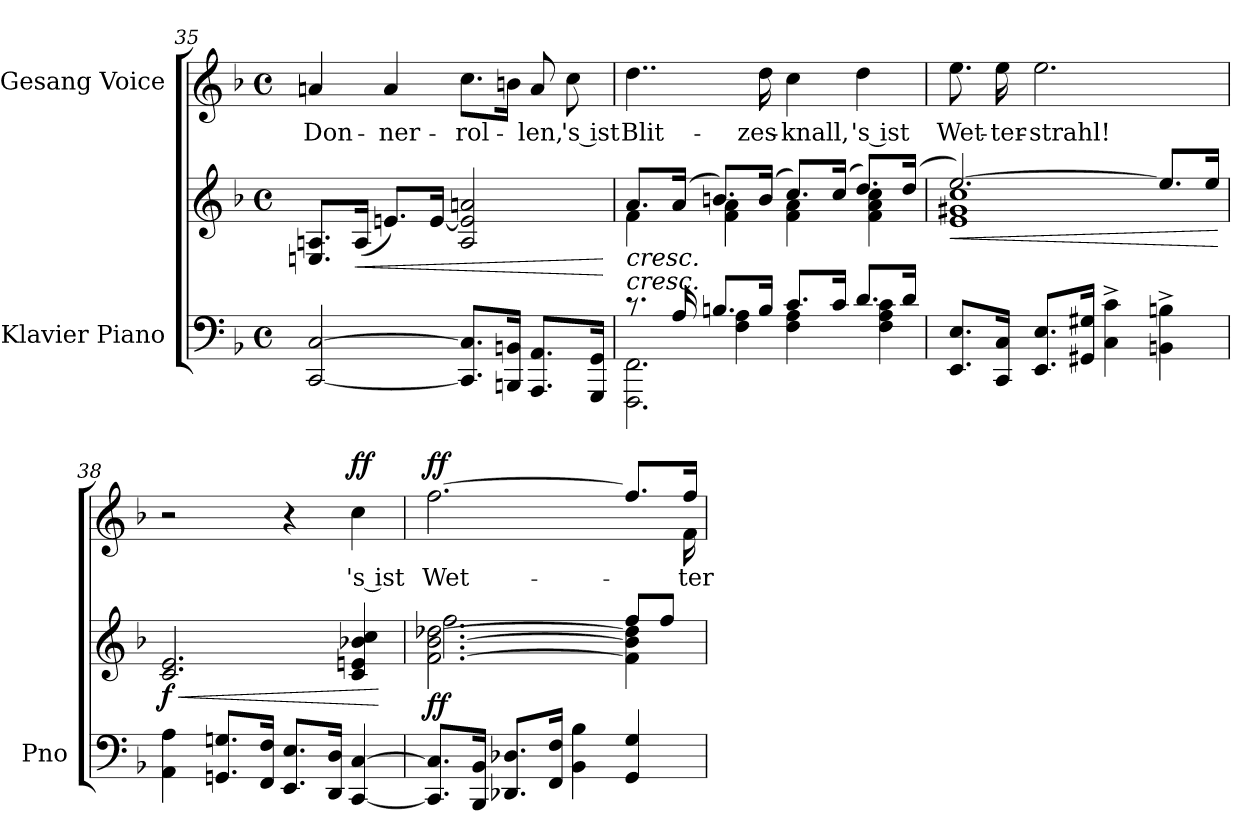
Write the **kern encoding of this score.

**kern	**kern	**dynam	**kern	**text	**dynam
*part2	*part2	*part2	*part1	*part1	*part1
*staff3	*staff2	*staff2/3	*staff1	*staff1	*staff1
*I"Klavier Piano	*	*	*I"Gesang Voice	*	*
*I'Pno	*	*	*	*	*
!!LO:LB:g=z
*clefF4	*clefG2	*	*clefG2	*	*
*k[b-]	*k[b-]	*	*k[b-]	*	*
*M4/4	*M4/4	*	*M4/4	*	*
*met(c)	*met(c)	*	*met(c)	*	*
=35	=35	=35	=35	=35	=35
!	!	!	!	!LO:LY:b	!
[2CC/ [2C/	8.En/ 8.An/L	.	4an/	Don-	.
!	!	!LO:HP:b	!	!	!
.	(16A/Jk	<	.	.	.
!	!	!	!	!LO:LY:b	!
.	8.en/L)	.	4a/	-ner-	.
.	[16e/Jk	.	.	.	.
!	!	!	!	!LO:LY:b	!
8.CC/] 8.C/]L	2A/ 2e/] 2an/	.	8.cc\L	-rol-	.
16BBBn/ 16BBn/Jk	.	.	16bn\Jk	.	.
!	!	!	!	!LO:LY:b	!
8.AAA/ 8.AA/L	.	.	8a/	-len,	.
!	!	!	!	!LO:LY:b	!
.	.	.	8cc\	's ist	.
16GGG/ 16GG/Jk	.	.	.	.	.
.	.	[	.	.	.
=36	=36	=36	=36	=36	=36
*^	*^	*	*	*	*
*	*^	*	*	*	*	*	*
!	!	!	!LO:TX:b:i:t=cresc.	!	!	!	!	!
!	!	!	!LO:TX:b:i:t=cresc.	!	!	!	!	!
!	!	!	!	!	!	!	!LO:LY:b	!
8.r	4ryy	2.FFF\ 2.FF\	8.a/L	4f\	.	4..dd\	Blit-	.
16A/	.	.	(16a/Jk	.	.	.	.	.
8.Bn/L	4F\ 4A\	.	8.bn/L)	4f\ 4a\	.	.	.	.
!	!	!	!	!	!	!	!LO:LY:b	!
16B/Jk	.	.	(16b/Jk	.	.	16dd\	-zes-	.
!	!	!	!	!	!	!	!LO:LY:b	!
8.c/L	4F\ 4A\	.	8.cc/L)	4f\ 4a\	.	4cc\	-knall,	.
16c/Jk	.	.	(16cc/Jk	.	.	.	.	.
!	!	!	!	!	!	!	!LO:LY:b	!
8.d/L	4F\ 4A\ 4c\	4ryy	8.dd/L)	4f\ 4a\ 4cc\	.	4dd\	's ist	.
16d/Jk	.	.	(16dd/Jk	.	.	.	.	.
*v	*v	*v	*	*	*	*	*	*
=37	=37	=37	=37	=37	=37	=37
*	*	*^	*	*	*	*
!	!	!	!	!LO:HP:b	!	!LO:LY:b	!
8.EE/ 8.E/L	[>2.ee/)	1cc	1e 1g#X	<	8.ee\	Wet-	.
!	!	!	!	!	!	!LO:LY:b	!
16CC/ 16C/Jk	.	.	.	.	16ee\	-ter-	.
!	!	!	!	!	!	!LO:LY:b	!
8.EE/ 8.E/L	.	.	.	.	2.ee\	-strahl!	.
16GG#X/ 16G#X/Jk	.	.	.	.	.	.	.
4C\^> 4c\^>	.	.	.	.	.	.	.
4BBn\^> 4Bn\^>	8.ee/L]	.	.	.	.	.	.
.	16ee/Jk	.	.	.	.	.	.
*	*v	*v	*v	*	*	*	*
.	.	[	.	.	.
=38	=38	=38	=38	=38	=38
!	!	!LO:HP:b	!	!	!
!	!	!LO:DY:n=1:b	!	!	!
4AA\ 4A\	2.c/ 2.e/	< f	2r	.	.
8.GGn/ 8.Gn/L	.	.	.	.	.
16FF/ 16F/Jk	.	.	.	.	.
8.EE/ 8.E/L	.	.	4r	.	.
16DD/ 16D/Jk	.	.	.	.	.
!	!	!	!	!LO:LY:b	!LO:DY:a
[4CC/ [4C/	4c/ 4en/ 4b-X/ 4cc/	.	4cc\	's ist	ff
.	.	[	.	.	.
!!LO:LB:g=z
=39	=39	=39	=39	=39	=39
*	*^	*	*	*	*
!	!	!	!LO:DY:b	!	!LO:LY:b	!LO:DY:a
*	*	*	*	*^	*	*
8.CC/] 8.C/]L	[<2.f\ [<2.b-\ [<2.dd-X\	2.ff\	ff	[2.ff\	2...ryy	Wet-	ff
16BBB-/ 16BB-/Jk	.	.	.	.	.	.	.
8.DD-X/ 8.D-X/L	.	.	.	.	.	.	.
16FF/ 16F/Jk	.	.	.	.	.	.	.
4BB-\ 4B-\	.	.	.	.	.	.	.
4GG/ 4G/	4f\] 4b-\] 4dd-\]	8ff/L	.	8.ff/L]	.	.	.
.	.	8ff/J	.	.	.	.	.
!	!	!	!	!	!	!LO:LY:b	!
.	.	.	.	16ff/Jk	16f\	-ter-	.
*	*v	*v	*	*	*	*	*
*	*	*	*v	*v	*	*
=	=	=	=	=	=
*-	*-	*-	*-	*-	*-
